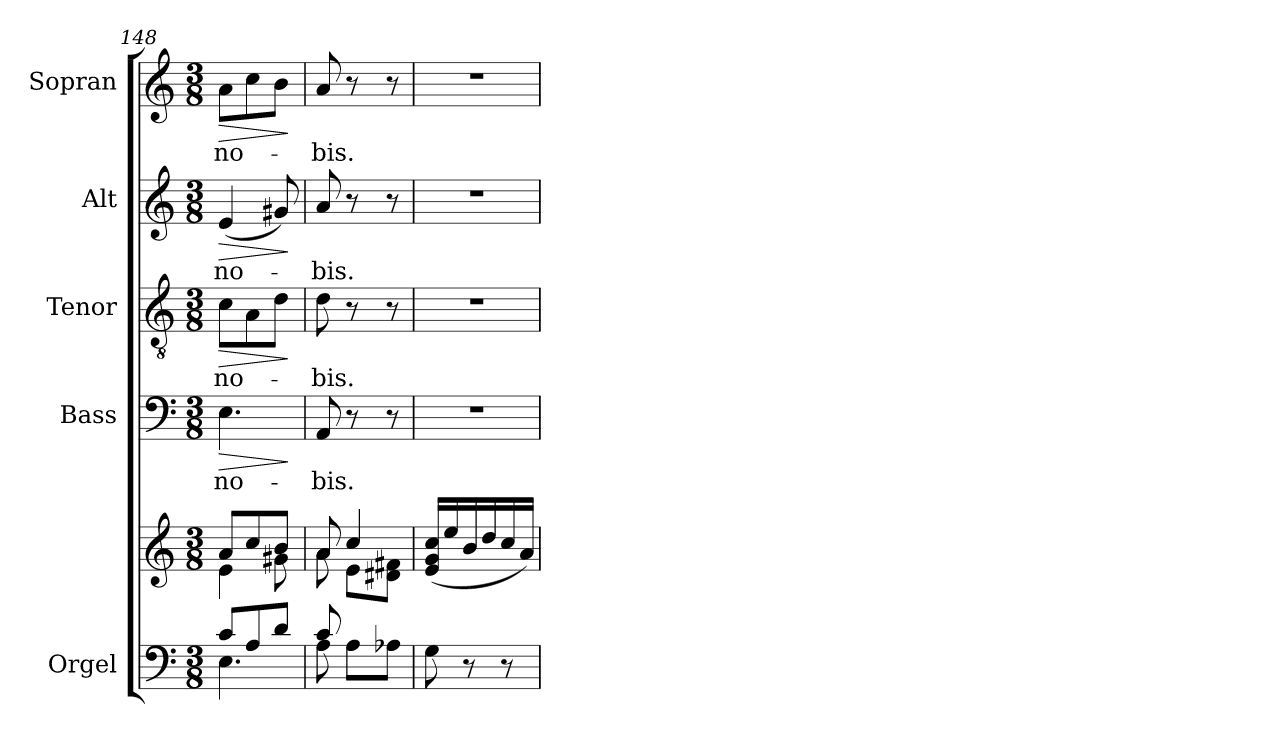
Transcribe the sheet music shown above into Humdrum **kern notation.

**kern	**kern	**kern	**text	**dynam	**kern	**text	**dynam	**kern	**text	**dynam	**kern	**text	**dynam
*part5	*part5	*part4	*part4	*part4	*part3	*part3	*part3	*part2	*part2	*part2	*part1	*part1	*part1
*staff6	*staff5	*staff4	*staff4	*staff4	*staff3	*staff3	*staff3	*staff2	*staff2	*staff2	*staff1	*staff1	*staff1
*I"Orgel	*	*I"Bass	*	*	*I"Tenor	*	*	*I"Alt	*	*	*I"Sopran	*	*
*I'Org.	*	*I'B.	*	*	*I'T.	*	*	*I'A.	*	*	*I'S.	*	*
*clefF4	*clefG2	*clefF4	*	*	*clefGv2	*	*	*clefG2	*	*	*clefG2	*	*
*k[]	*k[]	*k[]	*	*	*k[]	*	*	*k[]	*	*	*k[]	*	*
*C:	*C:	*C:	*	*	*C:	*	*	*C:	*	*	*C:	*	*
*M3/8	*M3/8	*M3/8	*	*	*M3/8	*	*	*M3/8	*	*	*M3/8	*	*
=148	=148	=148	=148	=148	=148	=148	=148	=148	=148	=148	=148	=148	=148
*^	*^	*	*	*	*	*	*	*	*	*	*	*	*
!	!	!	!	!	!LO:LY:b	!LO:HP:b	!	!LO:LY:b	!LO:HP:b	!	!LO:LY:b	!LO:HP:b	!	!LO:LY:b	!LO:HP:b
8c/L	4.E\	8a/L	4e\	4.E\	no-	>	8c\L	no-	>	(<4e/	no-	>	8a\L	no-	>
8A/	.	8cc/	.	.	.	.	8A\	.	.	.	.	.	8cc\	.	.
8d/J	.	8b/J	8g#X\	.	.	.	8d\J	.	.	8g#X/)	.	.	8b\J	.	.
*v	*v	*	*	*	*	*	*	*	*	*	*	*	*	*	*
*	*v	*v	*	*	*	*	*	*	*	*	*	*	*	*
.	.	.	.	]	.	.	]	.	.	]	.	.	]
=149	=149	=149	=149	=149	=149	=149	=149	=149	=149	=149	=149	=149	=149
*^	*^	*	*	*	*	*	*	*	*	*	*	*	*
!	!	!	!	!	!LO:LY:b	!	!	!LO:LY:b	!	!	!LO:LY:b	!	!	!LO:LY:b	!
8c/	8A\	8a/	8a\	8AA/	-bis.	.	8d\	-bis.	.	8a/	-bis.	.	8a/	-bis.	.
8ryy	8A\L	4cc/	8e\L	8r	.	.	8r	.	.	8r	.	.	8r	.	.
8ryy	8A-X\J	.	8d#X\ 8f#X\J	8r	.	.	8r	.	.	8r	.	.	8r	.	.
*v	*v	*	*	*	*	*	*	*	*	*	*	*	*	*	*
*	*v	*v	*	*	*	*	*	*	*	*	*	*	*	*
=150	=150	=150	=150	=150	=150	=150	=150	=150	=150	=150	=150	=150	=150
8G\	(<16e/ 16g/ 16cc/LL	4.r	.	.	4.r	.	.	4.r	.	.	4.r	.	.
.	16ee/	.	.	.	.	.	.	.	.	.	.	.	.
8r	16b/	.	.	.	.	.	.	.	.	.	.	.	.
.	16dd/	.	.	.	.	.	.	.	.	.	.	.	.
8r	16cc/	.	.	.	.	.	.	.	.	.	.	.	.
.	16a/JJ)	.	.	.	.	.	.	.	.	.	.	.	.
=	=	=	=	=	=	=	=	=	=	=	=	=	=
*-	*-	*-	*-	*-	*-	*-	*-	*-	*-	*-	*-	*-	*-
